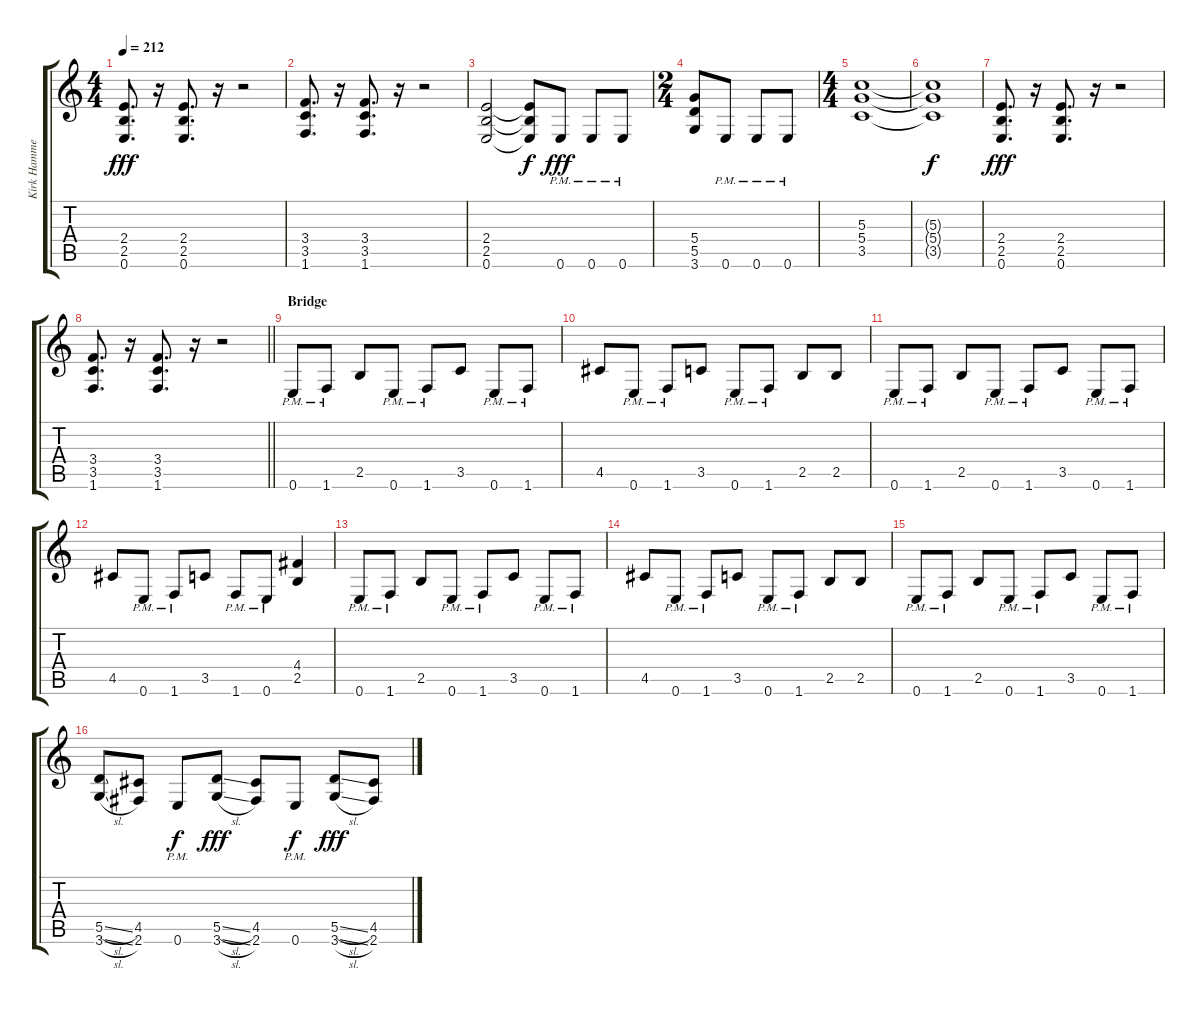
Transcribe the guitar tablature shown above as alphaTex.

\track ("Kirk Hammett" "Kirk Hamme") {instrument distortionguitar}
\staff {score tabs}
\tuning (E4 B3 G3 D3 A2 E2) {hide}
\ts (4 4)
\tempo 212
\clef g2
\ks c
(2.4 2.5 0.6).8{d dy fff} r.16 (2.4 2.5 0.6).8{d} r.16 r.2 |
(3.4 3.5 1.6).8{d} r.16 (3.4 3.5 1.6).8{d} r.16 r.2 |
(2.4 2.5 0.6).2 (2.4{t} 2.5{t} 0.6{t}).8{dy f} 0.6{pm}.8{dy fff} 0.6{pm}.8 0.6{pm}.8 |
\ts (2 4)
(5.4 5.5 3.6).8 0.6{pm}.8 0.6{pm}.8 0.6{pm}.8 |
\ts (4 4)
(5.3 5.4 3.5).1 |
(5.3{t} 5.4{t} 3.5{t}).1{dy f} |
(2.4 2.5 0.6).8{d dy fff} r.16 (2.4 2.5 0.6).8{d} r.16 r.2 |
\barLineRight lightlight
(3.4 3.5 1.6).8{d} r.16 (3.4 3.5 1.6).8{d} r.16 r.2 |
\section ("" "Bridge")
0.6{pm}.8 1.6{pm}.8 2.5.8 0.6{pm}.8 1.6{pm}.8 3.5.8 0.6{pm}.8 1.6{pm}.8 |
4.5.8 0.6{pm}.8 1.6{pm}.8 3.5.8 0.6{pm}.8 1.6{pm}.8 2.5.8 2.5.8 |
0.6{pm}.8 1.6{pm}.8 2.5.8 0.6{pm}.8 1.6{pm}.8 3.5.8 0.6{pm}.8 1.6{pm}.8 |
4.5.8 0.6{pm}.8 1.6{pm}.8 3.5.8 1.6{pm}.8 0.6{pm}.8 (4.4 2.5).4 |
0.6{pm}.8 1.6{pm}.8 2.5.8 0.6{pm}.8 1.6{pm}.8 3.5.8 0.6{pm}.8 1.6{pm}.8 |
4.5.8 0.6{pm}.8 1.6{pm}.8 3.5.8 0.6{pm}.8 1.6{pm}.8 2.5.8 2.5.8 |
0.6{pm}.8 1.6{pm}.8 2.5.8 0.6{pm}.8 1.6{pm}.8 3.5.8 0.6{pm}.8 1.6{pm}.8 |
(5.5{sl} 3.6{sl}).8 (4.5 2.6).8 0.6{pm}.8{dy f} (5.5{sl} 3.6{sl}).8{dy fff} (4.5 2.6).8 0.6{pm}.8{dy f} (5.5{sl} 3.6{sl}).8{dy fff} (4.5 2.6).8
